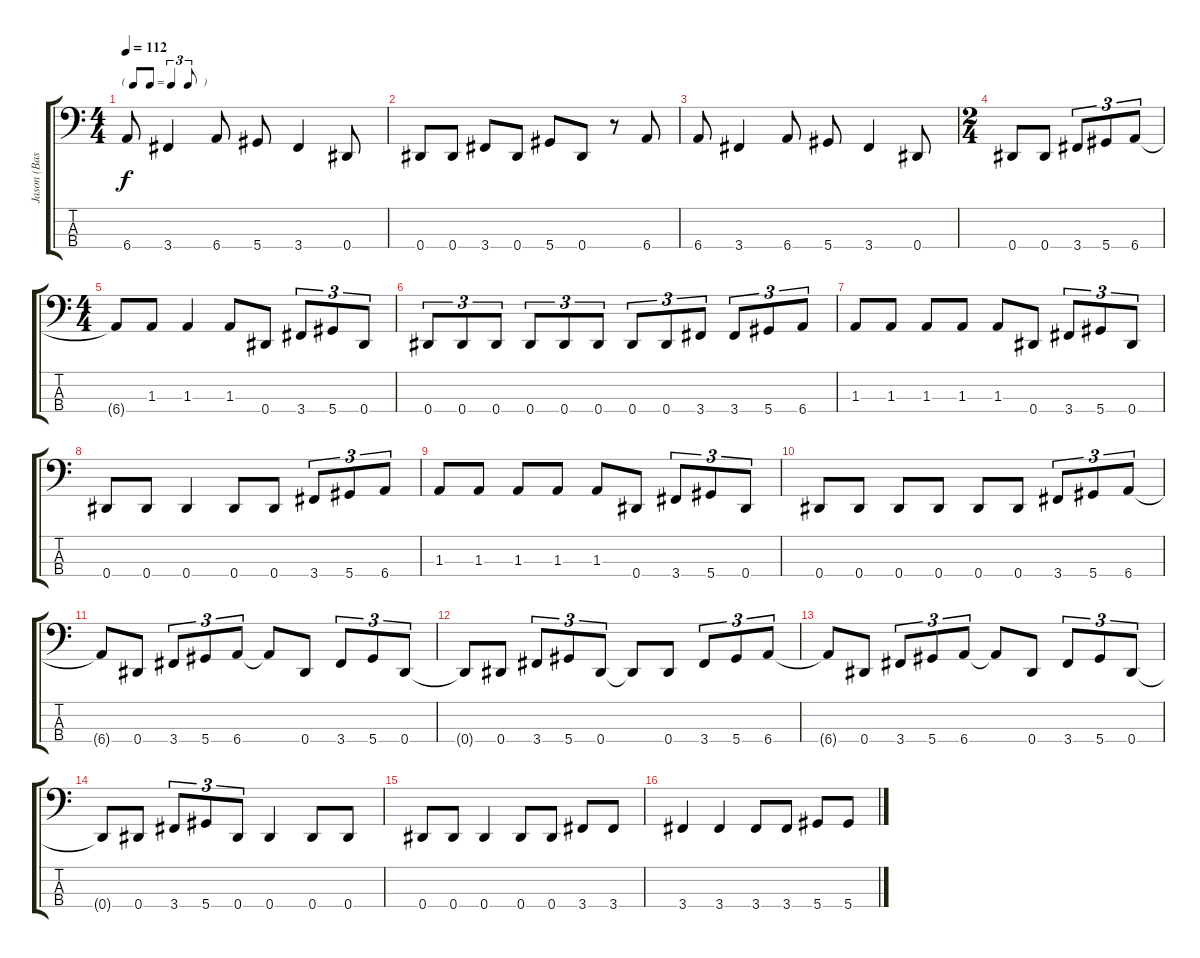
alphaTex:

\track ("Jason (Bass)" "Jason (Bas") {instrument electricbasspick}
\staff {score tabs}
\tuning (Gb2 Db2 Ab1 Eb1) {hide}
\ts (4 4)
\tf triplet8th
\tempo 112
\clef f4
\ks c
6.4.8{dy f} 3.4.4 6.4.8 5.4.8 3.4.4 0.4.8 |
0.4.8 0.4.8 3.4.8 0.4.8 5.4.8 0.4.8 r.8 6.4.8 |
6.4.8 3.4.4 6.4.8 5.4.8 3.4.4 0.4.8 |
\ts (2 4)
0.4.8 0.4.8 3.4.8{tu (3 2)} 5.4.8{tu (3 2)} 6.4.8{tu (3 2)} |
\ts (4 4)
6.4{t}.8 1.3.8 1.3.4 1.3.8 0.4.8 3.4.8{tu (3 2)} 5.4.8{tu (3 2)} 0.4.8{tu (3 2)} |
0.4.8{tu (3 2)} 0.4.8{tu (3 2)} 0.4.8{tu (3 2)} 0.4.8{tu (3 2)} 0.4.8{tu (3 2)} 0.4.8{tu (3 2)} 0.4.8{tu (3 2)} 0.4.8{tu (3 2)} 3.4.8{tu (3 2)} 3.4.8{tu (3 2)} 5.4.8{tu (3 2)} 6.4.8{tu (3 2)} |
1.3.8 1.3.8 1.3.8 1.3.8 1.3.8 0.4.8 3.4.8{tu (3 2)} 5.4.8{tu (3 2)} 0.4.8{tu (3 2)} |
0.4.8 0.4.8 0.4.4 0.4.8 0.4.8 3.4.8{tu (3 2)} 5.4.8{tu (3 2)} 6.4.8{tu (3 2)} |
1.3.8 1.3.8 1.3.8 1.3.8 1.3.8 0.4.8 3.4.8{tu (3 2)} 5.4.8{tu (3 2)} 0.4.8{tu (3 2)} |
0.4.8 0.4.8 0.4.8 0.4.8 0.4.8 0.4.8 3.4.8{tu (3 2)} 5.4.8{tu (3 2)} 6.4.8{tu (3 2)} |
6.4{t}.8 0.4.8 3.4.8{tu (3 2)} 5.4.8{tu (3 2)} 6.4.8{tu (3 2)} 6.4{t}.8 0.4.8 3.4.8{tu (3 2)} 5.4.8{tu (3 2)} 0.4.8{tu (3 2)} |
0.4{t}.8 0.4.8 3.4.8{tu (3 2)} 5.4.8{tu (3 2)} 0.4.8{tu (3 2)} 0.4{t}.8 0.4.8 3.4.8{tu (3 2)} 5.4.8{tu (3 2)} 6.4.8{tu (3 2)} |
6.4{t}.8 0.4.8 3.4.8{tu (3 2)} 5.4.8{tu (3 2)} 6.4.8{tu (3 2)} 6.4{t}.8 0.4.8 3.4.8{tu (3 2)} 5.4.8{tu (3 2)} 0.4.8{tu (3 2)} |
0.4{t}.8 0.4.8 3.4.8{tu (3 2)} 5.4.8{tu (3 2)} 0.4.8{tu (3 2)} 0.4.4 0.4.8 0.4.8 |
0.4.8 0.4.8 0.4.4 0.4.8 0.4.8 3.4.8 3.4.8 |
3.4.4 3.4.4 3.4.8 3.4.8 5.4.8 5.4.8
